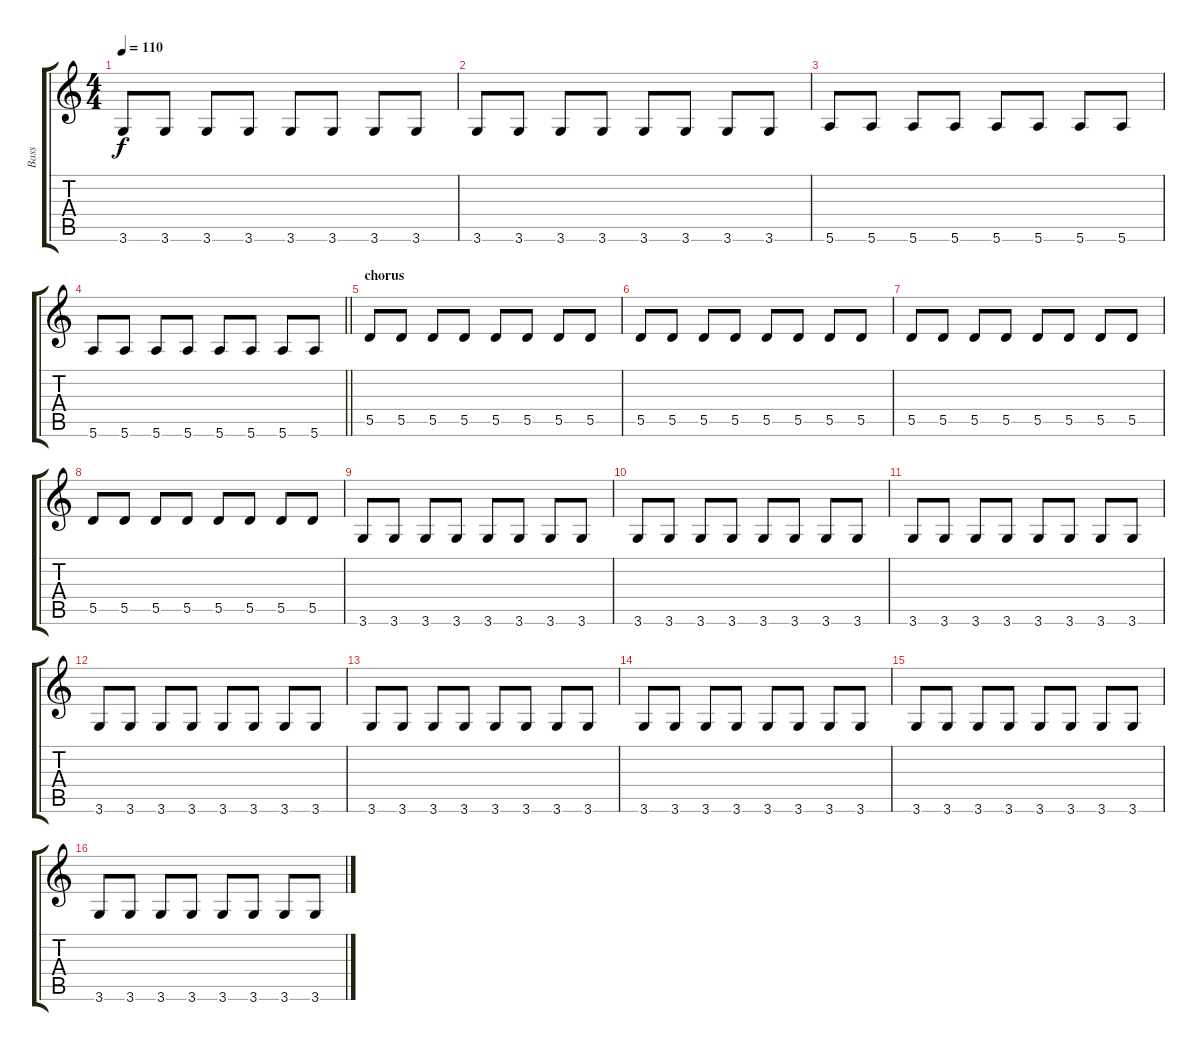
\track ("Bass" "Bass") {instrument electricbassfinger}
\staff {score tabs}
\tuning (E4 B3 G3 D3 A2 E2) {hide}
\ts (4 4)
\section ("" "")
\tempo 110
\clef g2
\ks c
3.6.8{dy f} 3.6.8 3.6.8 3.6.8 3.6.8 3.6.8 3.6.8 3.6.8 |
3.6.8 3.6.8 3.6.8 3.6.8 3.6.8 3.6.8 3.6.8 3.6.8 |
5.6.8 5.6.8 5.6.8 5.6.8 5.6.8 5.6.8 5.6.8 5.6.8 |
\barLineRight lightlight
5.6.8 5.6.8 5.6.8 5.6.8 5.6.8 5.6.8 5.6.8 5.6.8 |
\section ("" "chorus")
5.5.8 5.5.8 5.5.8 5.5.8 5.5.8 5.5.8 5.5.8 5.5.8 |
5.5.8 5.5.8 5.5.8 5.5.8 5.5.8 5.5.8 5.5.8 5.5.8 |
5.5.8 5.5.8 5.5.8 5.5.8 5.5.8 5.5.8 5.5.8 5.5.8 |
5.5.8 5.5.8 5.5.8 5.5.8 5.5.8 5.5.8 5.5.8 5.5.8 |
3.6.8 3.6.8 3.6.8 3.6.8 3.6.8 3.6.8 3.6.8 3.6.8 |
3.6.8 3.6.8 3.6.8 3.6.8 3.6.8 3.6.8 3.6.8 3.6.8 |
3.6.8 3.6.8 3.6.8 3.6.8 3.6.8 3.6.8 3.6.8 3.6.8 |
3.6.8 3.6.8 3.6.8 3.6.8 3.6.8 3.6.8 3.6.8 3.6.8 |
3.6.8 3.6.8 3.6.8 3.6.8 3.6.8 3.6.8 3.6.8 3.6.8 |
3.6.8 3.6.8 3.6.8 3.6.8 3.6.8 3.6.8 3.6.8 3.6.8 |
3.6.8 3.6.8 3.6.8 3.6.8 3.6.8 3.6.8 3.6.8 3.6.8 |
3.6.8 3.6.8 3.6.8 3.6.8 3.6.8 3.6.8 3.6.8 3.6.8
